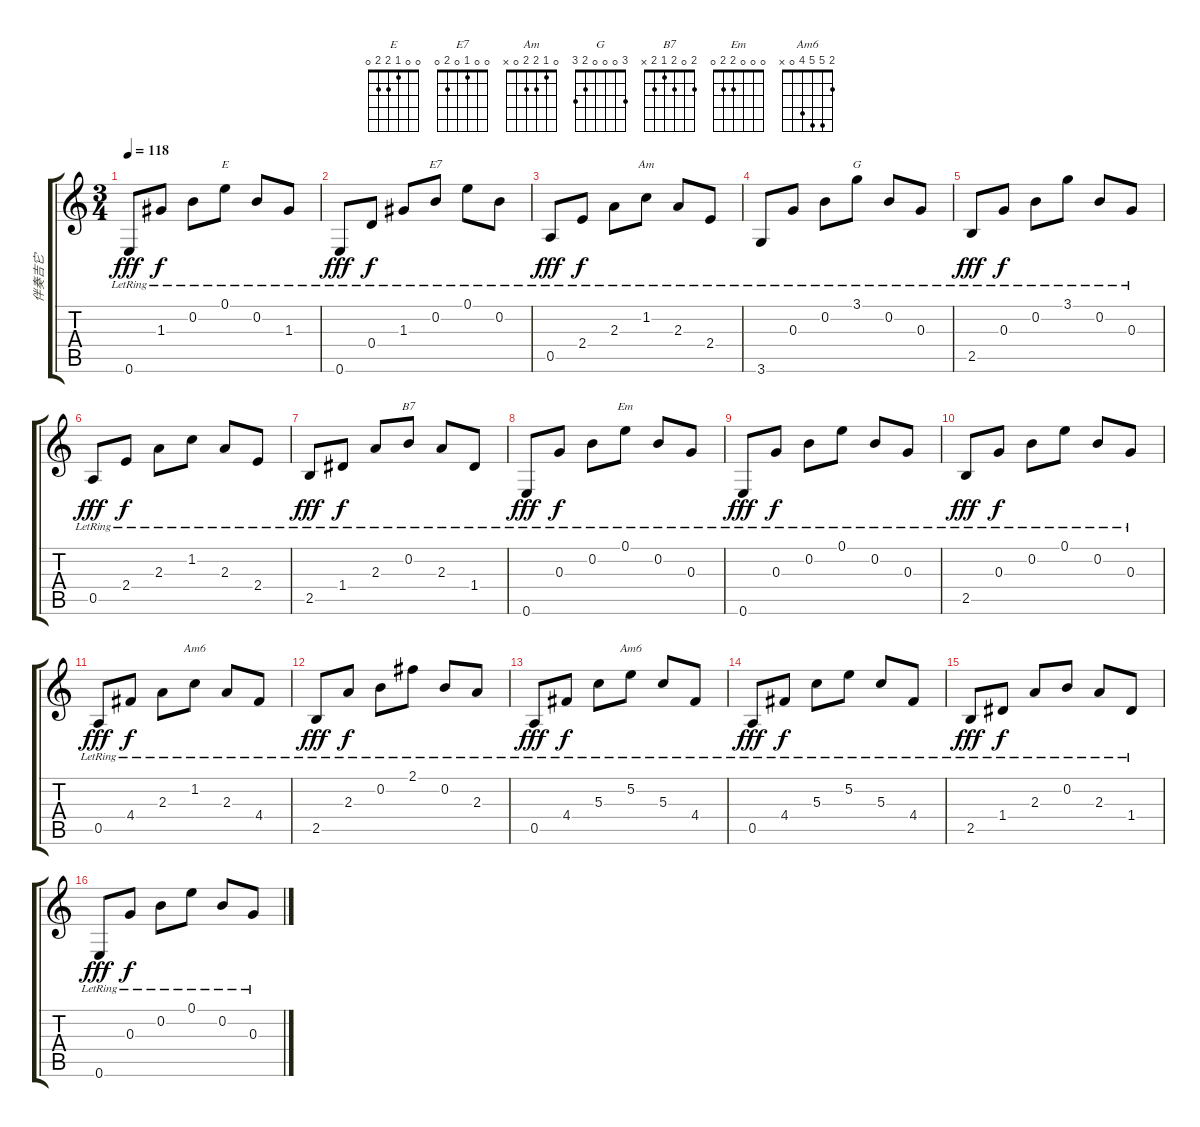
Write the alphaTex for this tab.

\track ("伴奏吉它" "伴奏吉它") {instrument acousticguitarnylon}
\staff {score tabs}
\tuning (E4 B3 G3 D3 A2 E2) {hide}
\chord ("E" 0 0 1 2 2 0)
\chord ("E7" 0 0 1 0 2 0)
\chord ("Am" 0 1 2 2 0 x)
\chord ("G" 3 0 0 0 2 3)
\chord ("B7" 2 0 2 1 2 x)
\chord ("Em" 0 0 0 2 2 0)
\chord ("Am6" 0 1 2 4 0 x)
\chord ("Am6" 2 5 5 4 0 x)
\ts (3 4)
\tempo 118
\clef g2
\ks c
0.6{lr}.8{dy fff} 1.3{lr}.8{dy f} 0.2{lr}.8 0.1{lr}.8{ch "E"} 0.2{lr}.8 1.3{lr}.8 |
0.6{lr}.8{dy fff} 0.4{lr}.8{dy f} 1.3{lr}.8 0.2{lr}.8{ch "E7"} 0.1{lr}.8 0.2{lr}.8 |
0.5{lr}.8{dy fff} 2.4{lr}.8{dy f} 2.3{lr}.8 1.2{lr}.8{ch "Am"} 2.3{lr}.8 2.4{lr}.8 |
3.6{lr}.8 0.3{lr}.8 0.2{lr}.8 3.1{lr}.8{ch "G"} 0.2{lr}.8 0.3{lr}.8 |
2.5{lr}.8{dy fff} 0.3{lr}.8{dy f} 0.2{lr}.8 3.1{lr}.8 0.2{lr}.8 0.3{lr}.8 |
0.5{lr}.8{dy fff} 2.4{lr}.8{dy f} 2.3{lr}.8 1.2{lr}.8 2.3{lr}.8 2.4{lr}.8 |
2.5{lr}.8{dy fff} 1.4{lr}.8{dy f} 2.3{lr}.8 0.2{lr}.8{ch "B7"} 2.3{lr}.8 1.4{lr}.8 |
0.6{lr}.8{dy fff} 0.3{lr}.8{dy f} 0.2{lr}.8 0.1{lr}.8{ch "Em"} 0.2{lr}.8 0.3{lr}.8 |
0.6{lr}.8{dy fff} 0.3{lr}.8{dy f} 0.2{lr}.8 0.1{lr}.8 0.2{lr}.8 0.3{lr}.8 |
2.5{lr}.8{dy fff} 0.3{lr}.8{dy f} 0.2{lr}.8 0.1{lr}.8 0.2{lr}.8 0.3{lr}.8 |
0.5{lr}.8{dy fff} 4.4{lr}.8{dy f} 2.3{lr}.8 1.2{lr}.8{ch "Am6"} 2.3{lr}.8 4.4{lr}.8 |
2.5{lr}.8{dy fff} 2.3{lr}.8{dy f} 0.2{lr}.8 2.1{lr}.8 0.2{lr}.8 2.3{lr}.8 |
0.5{lr}.8{dy fff} 4.4{lr}.8{dy f} 5.3{lr}.8 5.2{lr}.8{ch "Am6"} 5.3{lr}.8 4.4{lr}.8 |
0.5{lr}.8{dy fff} 4.4{lr}.8{dy f} 5.3{lr}.8 5.2{lr}.8 5.3{lr}.8 4.4{lr}.8 |
2.5{lr}.8{dy fff} 1.4{lr}.8{dy f} 2.3{lr}.8 0.2{lr}.8 2.3{lr}.8 1.4{lr}.8 |
0.6{lr}.8{dy fff} 0.3{lr}.8{dy f} 0.2{lr}.8 0.1{lr}.8 0.2{lr}.8 0.3{lr}.8
